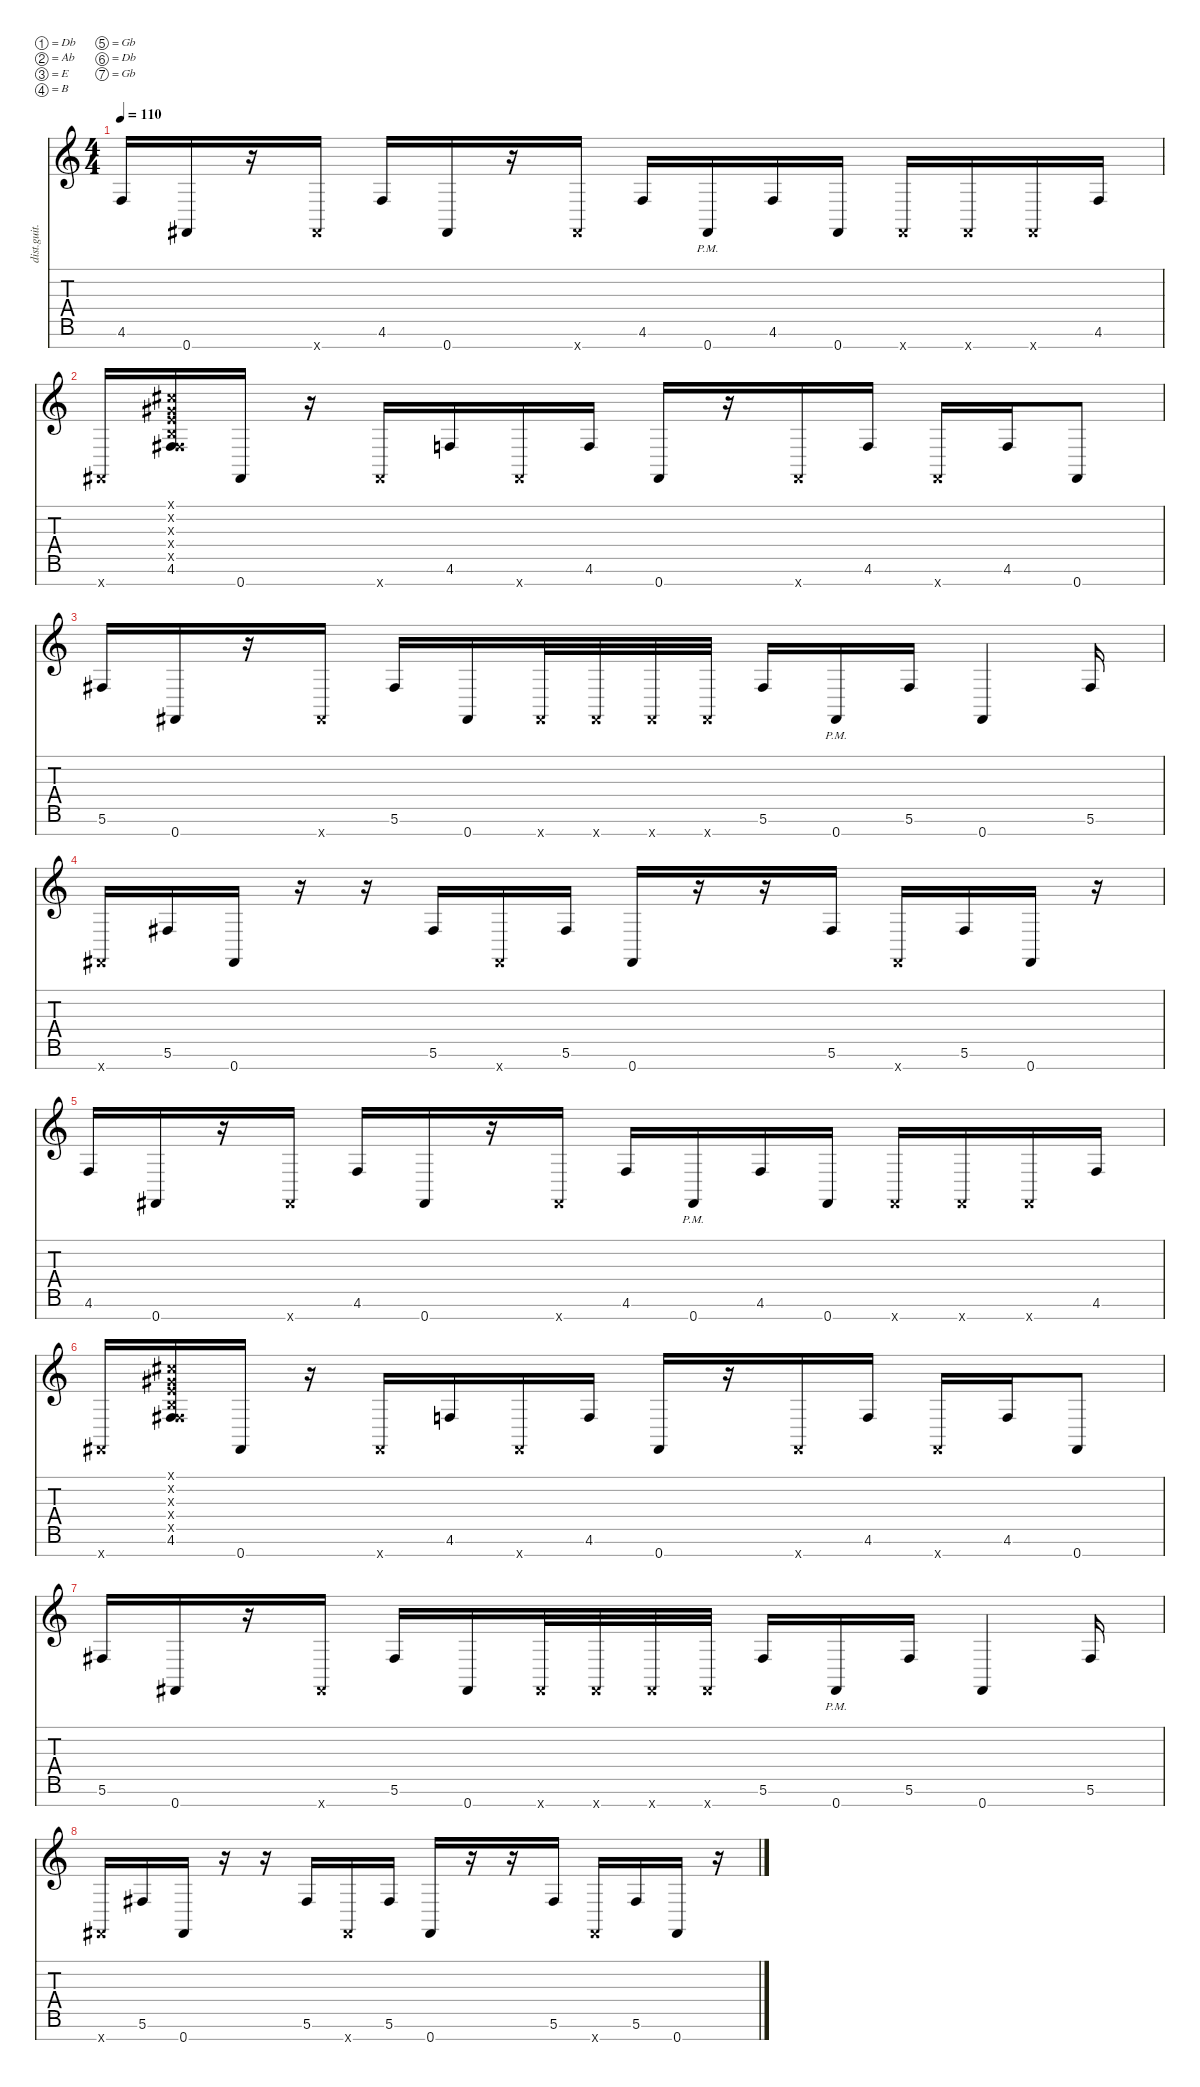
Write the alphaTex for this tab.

\defaultSystemsLayout 4
\hideDynamics
\bracketExtendMode nobrackets
\otherSystemsTrackNameOrientation horizontal
\track ("Distortion Guitar" "dist.guit.") {instrument distortionguitar}
\staff {score tabs}
\tuning (Db4 Ab3 E3 B2 Gb2 Db2 Gb1)
\ts (4 4)
\tempo 110
\clef g2
\ks c
4.6.16{dy mf beam Up} 0.7{acc #}.16{beam Up} r.16{beam Up} 0.7{x acc #}.16{beam Up} 4.6.16{beam Up} 0.7{acc #}.16{beam Up} r.16{beam Up} 0.7{x acc #}.16{beam Up} 4.6.16{beam Up} 0.7{pm acc #}.16{beam Up} 4.6.16{beam Up} 0.7{acc #}.16{beam Up} 0.7{x acc #}.16{beam Up} 0.7{x acc #}.16{beam Up} 0.7{x acc #}.16{beam Up} 4.6.16{beam Up} |
0.7{x acc #}.16{beam Up} (4.6 0.5{x acc #} 0.4{x} 0.3{x} 0.2{x acc #} 0.1{x acc #}).16{beam Up} 0.7{acc #}.16{beam Up} r.16{beam Up} 0.7{x acc #}.16{beam Up} 4.6.16{beam Up} 0.7{x acc #}.16{beam Up} 4.6.16{beam Up} 0.7{acc #}.16{beam Up} r.16{beam Up} 0.7{x acc #}.16{beam Up} 4.6.16{beam Up} 0.7{x acc #}.16{beam Up} 4.6.16{beam Up} 0.7{acc #}.8{beam Up} |
5.6{acc #}.16{beam Up} 0.7{acc #}.16{beam Up} r.16{beam Up} 0.7{x acc #}.16{beam Up} 5.6{acc #}.16{beam Up} 0.7{acc #}.16{beam Up} 0.7{x acc #}.32{beam Up} 0.7{x acc #}.32{beam Up} 0.7{x acc #}.32{beam Up} 0.7{x acc #}.32{beam Up} 5.6{acc #}.16{beam Up} 0.7{pm acc #}.16{beam Up} 5.6{acc #}.16{beam Up} 0.7{acc #}.4{beam Up} 5.6{acc #}.16{beam Up} |
0.7{x acc #}.16{beam Up} 5.6{acc #}.16{beam Up} 0.7{acc #}.16{beam Up} r.16{beam Up} r.16{beam Up} 5.6{acc #}.16{beam Up} 0.7{x acc #}.16{beam Up} 5.6{acc #}.16{beam Up} 0.7{acc #}.16{beam Up} r.16{beam Up} r.16{beam Up} 5.6{acc #}.16{beam Up} 0.7{x acc #}.16{beam Up} 5.6{acc #}.16{beam Up} 0.7{acc #}.16{beam Up} r.16{beam Up} |
4.6.16{beam Up} 0.7{acc #}.16{beam Up} r.16{beam Up} 0.7{x acc #}.16{beam Up} 4.6.16{beam Up} 0.7{acc #}.16{beam Up} r.16{beam Up} 0.7{x acc #}.16{beam Up} 4.6.16{beam Up} 0.7{pm acc #}.16{beam Up} 4.6.16{beam Up} 0.7{acc #}.16{beam Up} 0.7{x acc #}.16{beam Up} 0.7{x acc #}.16{beam Up} 0.7{x acc #}.16{beam Up} 4.6.16{beam Up} |
0.7{x acc #}.16{beam Up} (4.6 0.5{x acc #} 0.4{x} 0.3{x} 0.2{x acc #} 0.1{x acc #}).16{beam Up} 0.7{acc #}.16{beam Up} r.16{beam Up} 0.7{x acc #}.16{beam Up} 4.6.16{beam Up} 0.7{x acc #}.16{beam Up} 4.6.16{beam Up} 0.7{acc #}.16{beam Up} r.16{beam Up} 0.7{x acc #}.16{beam Up} 4.6.16{beam Up} 0.7{x acc #}.16{beam Up} 4.6.16{beam Up} 0.7{acc #}.8{beam Up} |
5.6{acc #}.16{beam Up} 0.7{acc #}.16{beam Up} r.16{beam Up} 0.7{x acc #}.16{beam Up} 5.6{acc #}.16{beam Up} 0.7{acc #}.16{beam Up} 0.7{x acc #}.32{beam Up} 0.7{x acc #}.32{beam Up} 0.7{x acc #}.32{beam Up} 0.7{x acc #}.32{beam Up} 5.6{acc #}.16{beam Up} 0.7{pm acc #}.16{beam Up} 5.6{acc #}.16{beam Up} 0.7{acc #}.4{beam Up} 5.6{acc #}.16{beam Up} |
0.7{x acc #}.16{beam Up} 5.6{acc #}.16{beam Up} 0.7{acc #}.16{beam Up} r.16{beam Up} r.16{beam Up} 5.6{acc #}.16{beam Up} 0.7{x acc #}.16{beam Up} 5.6{acc #}.16{beam Up} 0.7{acc #}.16{beam Up} r.16{beam Up} r.16{beam Up} 5.6{acc #}.16{beam Up} 0.7{x acc #}.16{beam Up} 5.6{acc #}.16{beam Up} 0.7{acc #}.16{beam Up} r.16{beam Up}
